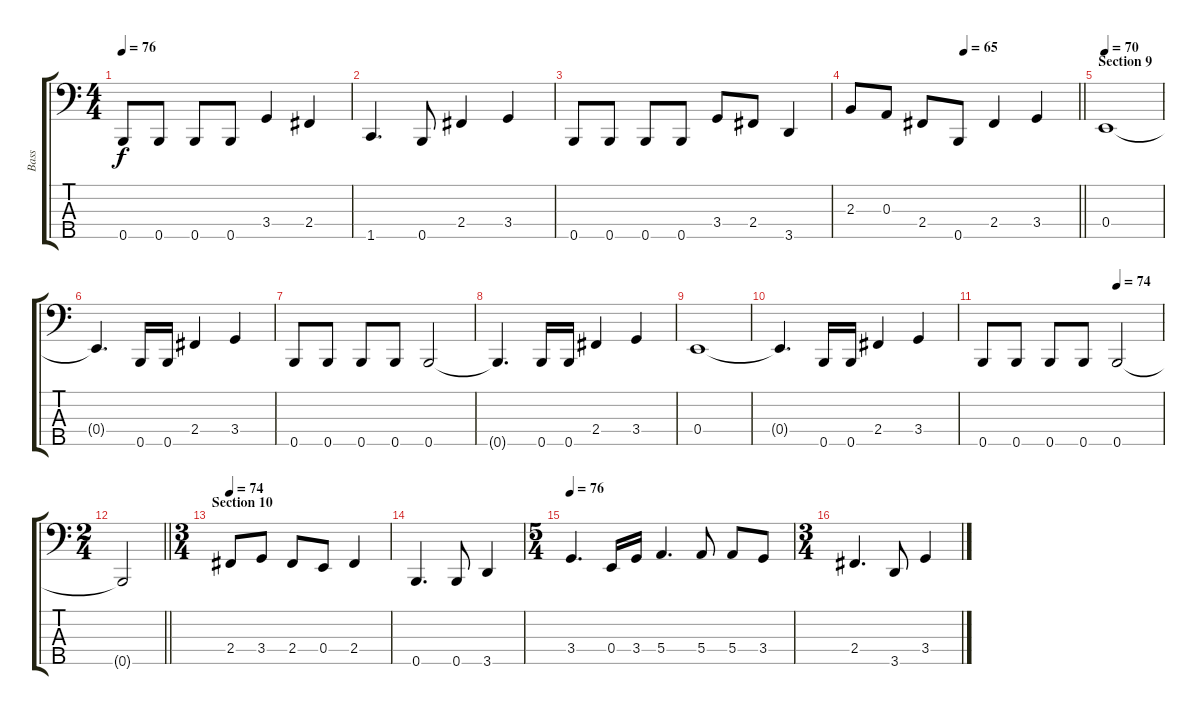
\track ("Bass" "Bass") {instrument electricbasspick}
\staff {score tabs}
\tuning (G2 D2 A1 E1 B0) {hide}
\ts (4 4)
\tempo 76
\clef f4
\ks c
0.5.8{dy f} 0.5.8 0.5.8 0.5.8 3.4.4 2.4.4 |
1.5.4{d} 0.5.8 2.4.4 3.4.4 |
0.5.8 0.5.8 0.5.8 0.5.8 3.4.8 2.4.8 3.5.4 |
\tempo (65 0.5)
\barLineRight lightlight
2.3.8 0.3.8 2.4.8 0.5.8 2.4.4 3.4.4 |
\section ("" "Section 9")
\tempo 70
0.4.1 |
0.4{t}.4{d} 0.5.16 0.5.16 2.4.4 3.4.4 |
0.5.8 0.5.8 0.5.8 0.5.8 0.5.2 |
0.5{t}.4{d} 0.5.16 0.5.16 2.4.4 3.4.4 |
0.4.1 |
0.4{t}.4{d} 0.5.16 0.5.16 2.4.4 3.4.4 |
\tempo (74 0.75)
0.5.8 0.5.8 0.5.8 0.5.8 0.5.2 |
\ts (2 4)
\barLineRight lightlight
0.5{t}.2 |
\ts (3 4)
\section ("" "Section 10")
\tempo 74
2.4.8 3.4.8 2.4.8 0.4.8 2.4.4 |
0.5.4{d} 0.5.8 3.5.4 |
\ts (5 4)
\tempo 76
3.4.4{d} 0.4.16 3.4.16 5.4.4{d} 5.4.8 5.4.8 3.4.8 |
\ts (3 4)
2.4.4{d} 3.5.8 3.4.4
